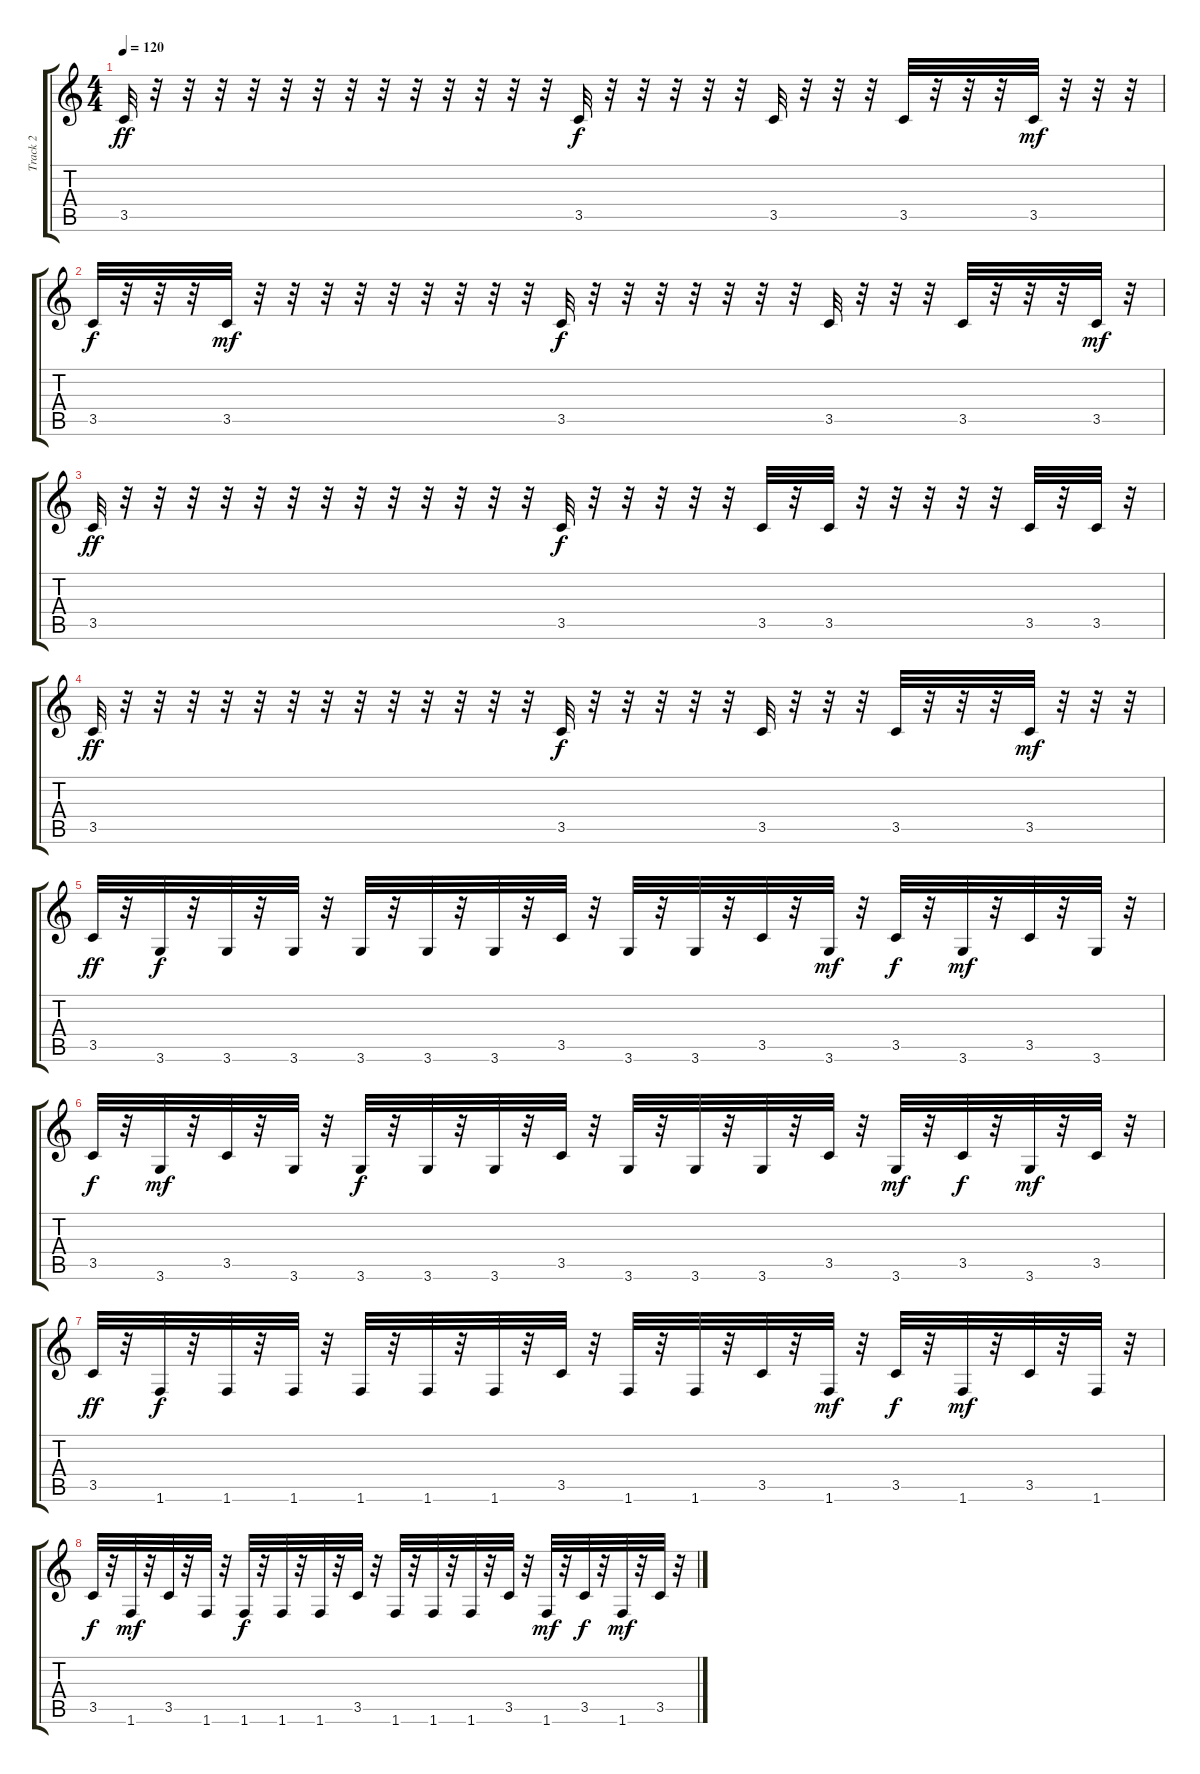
\track ("Track 2" "Track 2") {instrument synthbass2}
\staff {score tabs}
\tuning (E4 B3 G3 D3 A2 E2) {hide}
\ts (4 4)
\tempo 120
\clef g2
\ks c
3.5.32{dy ff} r.32 r.32 r.32 r.32 r.32 r.32 r.32 r.32 r.32 r.32 r.32 r.32 r.32 3.5.32{dy f} r.32 r.32 r.32 r.32 r.32 3.5.32 r.32 r.32 r.32 3.5.32 r.32 r.32 r.32 3.5.32{dy mf} r.32 r.32 r.32 |
3.5.32{dy f} r.32 r.32 r.32 3.5.32{dy mf} r.32 r.32 r.32 r.32 r.32 r.32 r.32 r.32 r.32 3.5.32{dy f} r.32 r.32 r.32 r.32 r.32 r.32 r.32 3.5.32 r.32 r.32 r.32 3.5.32 r.32 r.32 r.32 3.5.32{dy mf} r.32 |
3.5.32{dy ff} r.32 r.32 r.32 r.32 r.32 r.32 r.32 r.32 r.32 r.32 r.32 r.32 r.32 3.5.32{dy f} r.32 r.32 r.32 r.32 r.32 3.5.32 r.32 3.5.32 r.32 r.32 r.32 r.32 r.32 3.5.32 r.32 3.5.32 r.32 |
3.5.32{dy ff} r.32 r.32 r.32 r.32 r.32 r.32 r.32 r.32 r.32 r.32 r.32 r.32 r.32 3.5.32{dy f} r.32 r.32 r.32 r.32 r.32 3.5.32 r.32 r.32 r.32 3.5.32 r.32 r.32 r.32 3.5.32{dy mf} r.32 r.32 r.32 |
3.5.32{dy ff} r.32 3.6.32{dy f} r.32 3.6.32 r.32 3.6.32 r.32 3.6.32 r.32 3.6.32 r.32 3.6.32 r.32 3.5.32 r.32 3.6.32 r.32 3.6.32 r.32 3.5.32 r.32 3.6.32{dy mf} r.32 3.5.32{dy f} r.32 3.6.32{dy mf} r.32 3.5.32 r.32 3.6.32 r.32 |
3.5.32{dy f} r.32 3.6.32{dy mf} r.32 3.5.32 r.32 3.6.32 r.32 3.6.32{dy f} r.32 3.6.32 r.32 3.6.32 r.32 3.5.32 r.32 3.6.32 r.32 3.6.32 r.32 3.6.32 r.32 3.5.32 r.32 3.6.32{dy mf} r.32 3.5.32{dy f} r.32 3.6.32{dy mf} r.32 3.5.32 r.32 |
3.5.32{dy ff} r.32 1.6.32{dy f} r.32 1.6.32 r.32 1.6.32 r.32 1.6.32 r.32 1.6.32 r.32 1.6.32 r.32 3.5.32 r.32 1.6.32 r.32 1.6.32 r.32 3.5.32 r.32 1.6.32{dy mf} r.32 3.5.32{dy f} r.32 1.6.32{dy mf} r.32 3.5.32 r.32 1.6.32 r.32 |
3.5.32{dy f} r.32 1.6.32{dy mf} r.32 3.5.32 r.32 1.6.32 r.32 1.6.32{dy f} r.32 1.6.32 r.32 1.6.32 r.32 3.5.32 r.32 1.6.32 r.32 1.6.32 r.32 1.6.32 r.32 3.5.32 r.32 1.6.32{dy mf} r.32 3.5.32{dy f} r.32 1.6.32{dy mf} r.32 3.5.32 r.32
